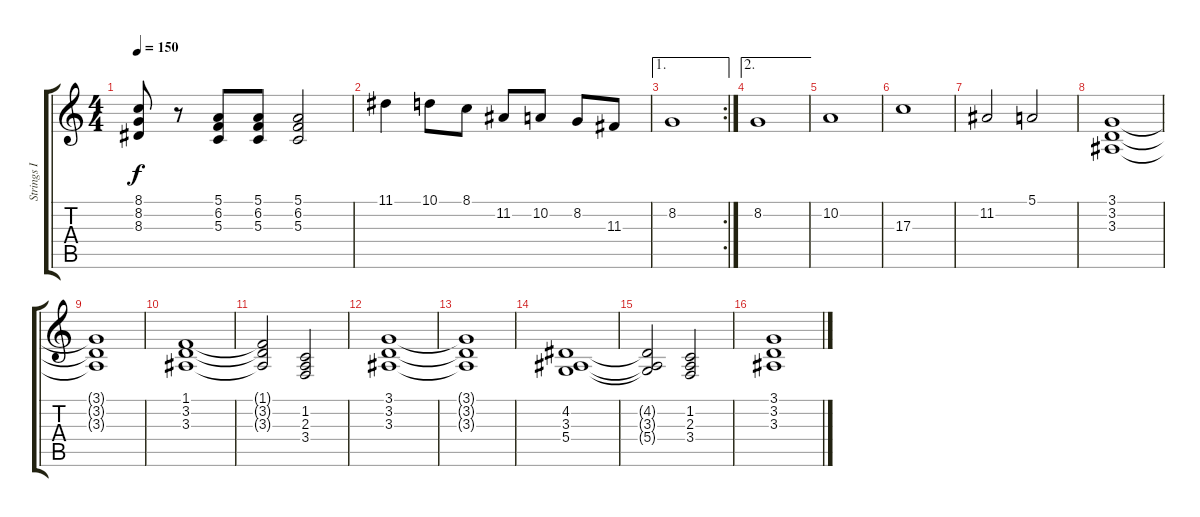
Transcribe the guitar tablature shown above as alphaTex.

\track ("Strings I" "Strings I") {instrument stringensemble1}
\staff {score tabs}
\tuning (E4 B3 G3 D3 A2 E2) {hide}
\ts (4 4)
\tempo 150
\clef g2
\ks c
(8.1 8.2 8.3).8{dy f} r.8 (5.1 6.2 5.3).8 (5.1 6.2 5.3).8 (5.1 6.2 5.3).2 |
11.1.4 10.1.8 8.1.8 11.2.8 10.2.8 8.2.8 11.3.8 |
\ae 1
\rc 2
8.2.1 |
\ae 2
8.2.1 |
10.2.1 |
17.3.1 |
11.2.2 5.1.2 |
(3.1 3.2 3.3).1{volume 11} |
(3.1{t} 3.2{t} 3.3{t}).1 |
(1.1 3.2 3.3).1 |
(1.1{t} 3.2{t} 3.3{t}).2 (1.2 2.3 3.4).2 |
(3.1 3.2 3.3).1 |
(3.1{t} 3.2{t} 3.3{t}).1 |
(4.2 3.3 5.4).1 |
(4.2{t} 3.3{t} 5.4{t}).2 (1.2 2.3 3.4).2 |
(3.1 3.2 3.3).1
